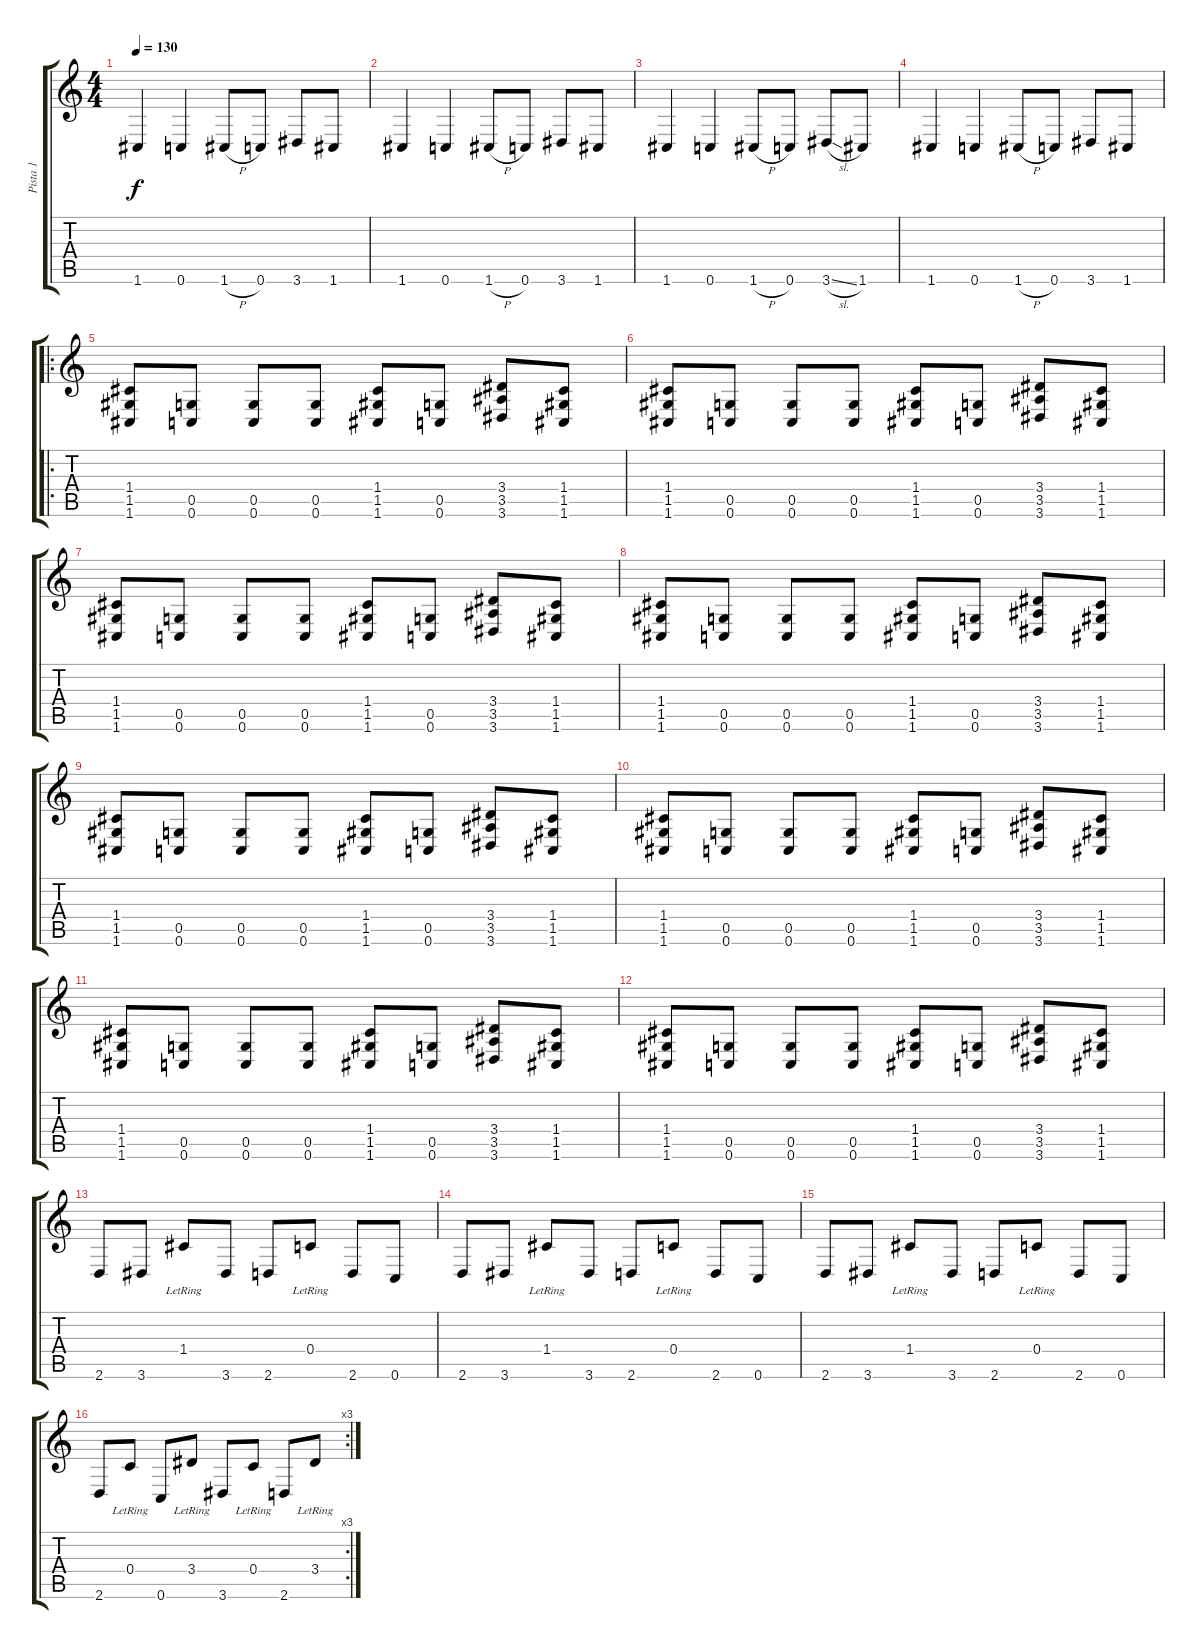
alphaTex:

\track ("Pista 1" "Pista 1") {instrument distortionguitar}
\staff {score tabs}
\tuning (D4 A3 F3 C3 G2 C2) {hide}
\ts (4 4)
\tempo 130
\clef g2
\ks c
1.6.4{dy f instrument distortionguitar} 0.6.4 1.6{h}.8 0.6.8 3.6.8 1.6.8 |
1.6.4 0.6.4 1.6{h}.8 0.6.8 3.6.8 1.6.8 |
1.6.4 0.6.4 1.6{h}.8 0.6.8 3.6{sl}.8 1.6.8 |
1.6.4 0.6.4 1.6{h}.8 0.6.8 3.6.8 1.6.8 |
\ro
(1.4 1.5 1.6).8 (0.5 0.6).8 (0.5 0.6).8 (0.5 0.6).8 (1.4 1.5 1.6).8 (0.5 0.6).8 (3.4 3.5 3.6).8 (1.4 1.5 1.6).8 |
(1.4 1.5 1.6).8 (0.5 0.6).8 (0.5 0.6).8 (0.5 0.6).8 (1.4 1.5 1.6).8 (0.5 0.6).8 (3.4 3.5 3.6).8 (1.4 1.5 1.6).8 |
(1.4 1.5 1.6).8 (0.5 0.6).8 (0.5 0.6).8 (0.5 0.6).8 (1.4 1.5 1.6).8 (0.5 0.6).8 (3.4 3.5 3.6).8 (1.4 1.5 1.6).8 |
(1.4 1.5 1.6).8 (0.5 0.6).8 (0.5 0.6).8 (0.5 0.6).8 (1.4 1.5 1.6).8 (0.5 0.6).8 (3.4 3.5 3.6).8 (1.4 1.5 1.6).8 |
(1.4 1.5 1.6).8 (0.5 0.6).8 (0.5 0.6).8 (0.5 0.6).8 (1.4 1.5 1.6).8 (0.5 0.6).8 (3.4 3.5 3.6).8 (1.4 1.5 1.6).8 |
(1.4 1.5 1.6).8 (0.5 0.6).8 (0.5 0.6).8 (0.5 0.6).8 (1.4 1.5 1.6).8 (0.5 0.6).8 (3.4 3.5 3.6).8 (1.4 1.5 1.6).8 |
(1.4 1.5 1.6).8 (0.5 0.6).8 (0.5 0.6).8 (0.5 0.6).8 (1.4 1.5 1.6).8 (0.5 0.6).8 (3.4 3.5 3.6).8 (1.4 1.5 1.6).8 |
(1.4 1.5 1.6).8 (0.5 0.6).8 (0.5 0.6).8 (0.5 0.6).8 (1.4 1.5 1.6).8 (0.5 0.6).8 (3.4 3.5 3.6).8 (1.4 1.5 1.6).8 |
2.6.8 3.6.8 1.4{lr}.8 3.6.8 2.6.8 0.4{lr}.8 2.6.8 0.6.8 |
2.6.8 3.6.8 1.4{lr}.8 3.6.8 2.6.8 0.4{lr}.8 2.6.8 0.6.8 |
2.6.8 3.6.8 1.4{lr}.8 3.6.8 2.6.8 0.4{lr}.8 2.6.8 0.6.8 |
\rc 3
2.6.8 0.4{lr}.8 0.6.8 3.4{lr}.8 3.6.8 0.4{lr}.8 2.6.8 3.4{lr}.8
